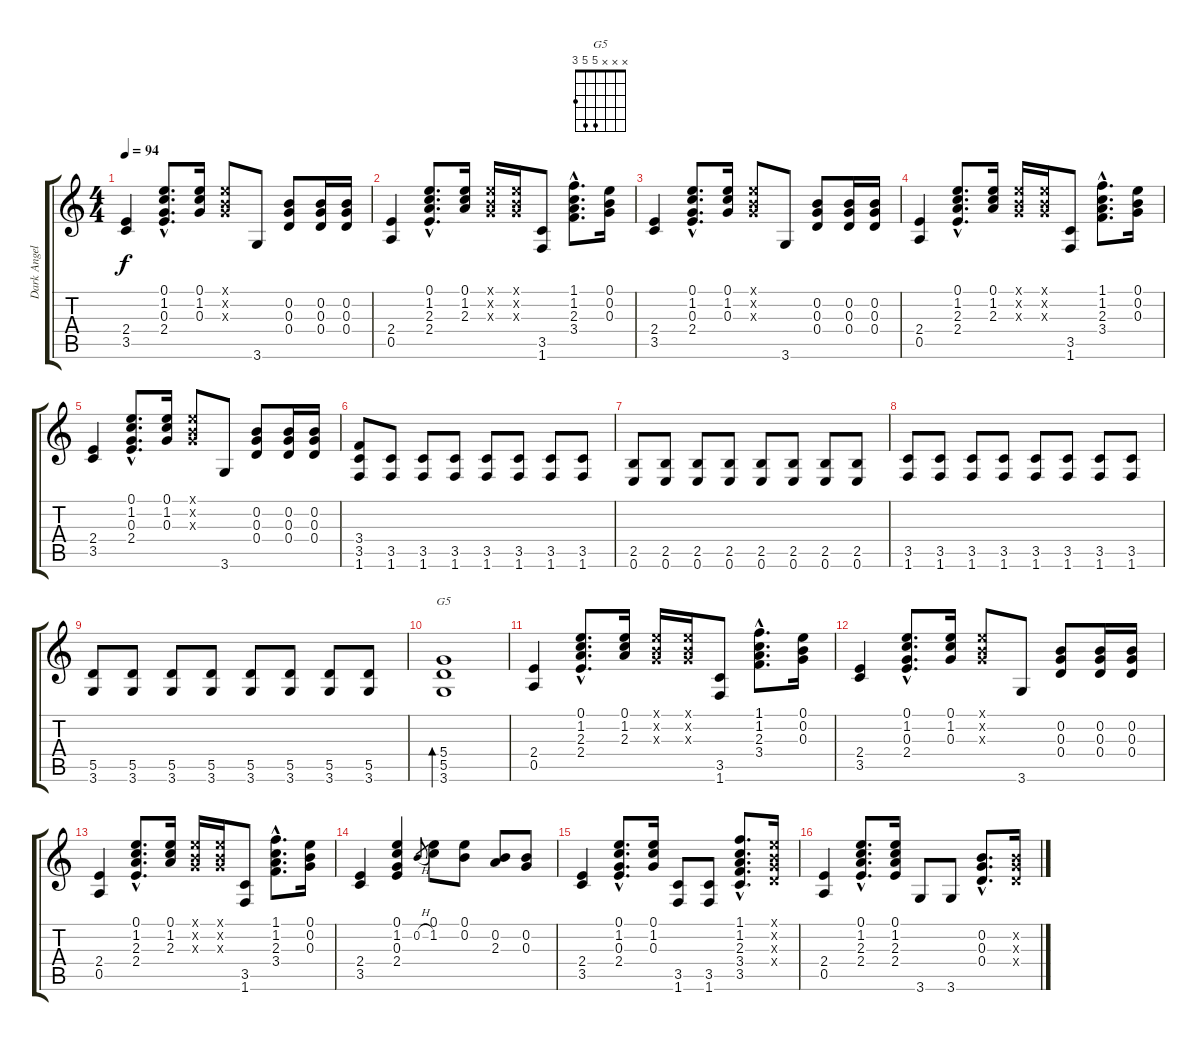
\track ("Dark Angel" "Dark Angel") {instrument acousticguitarnylon}
\staff {score tabs}
\tuning (E4 B3 G3 D3 A2 E2) {hide}
\chord ("G5" x x x 5 5 3)
\ts (4 4)
\tempo 94
\clef g2
\ks c
(2.4 3.5).4{dy f} (0.1{hac} 1.2{hac} 0.3{hac} 2.4{hac}).8{d} (0.1 1.2 0.3).16 (0.1{x} 0.2{x} 0.3{x}).8 3.6.8 (0.2 0.3 0.4).8 (0.2 0.3 0.4).16 (0.2 0.3 0.4).16 |
(2.4 0.5).4 (0.1{hac} 1.2{hac} 2.3{hac} 2.4{hac}).8{d} (0.1 1.2 2.3).16 (0.1{x} 0.2{x} 0.3{x}).16 (0.1{x} 0.2{x} 0.3{x}).16 (3.5 1.6).8 (1.1{hac} 1.2{hac} 2.3{hac} 3.4{hac}).8{d} (0.1 0.2 0.3).16 |
(2.4 3.5).4 (0.1{hac} 1.2{hac} 0.3{hac} 2.4{hac}).8{d} (0.1 1.2 0.3).16 (0.1{x} 0.2{x} 0.3{x}).8 3.6.8 (0.2 0.3 0.4).8 (0.2 0.3 0.4).16 (0.2 0.3 0.4).16 |
(2.4 0.5).4 (0.1{hac} 1.2{hac} 2.3{hac} 2.4{hac}).8{d} (0.1 1.2 2.3).16 (0.1{x} 0.2{x} 0.3{x}).16 (0.1{x} 0.2{x} 0.3{x}).16 (3.5 1.6).8 (1.1{hac} 1.2{hac} 2.3{hac} 3.4{hac}).8{d} (0.1 0.2 0.3).16 |
(2.4 3.5).4 (0.1{hac} 1.2{hac} 0.3{hac} 2.4{hac}).8{d} (0.1 1.2 0.3).16 (0.1{x} 0.2{x} 0.3{x}).8 3.6.8 (0.2 0.3 0.4).8 (0.2 0.3 0.4).16 (0.2 0.3 0.4).16 |
(3.4 3.5 1.6).8{instrument distortionguitar} (3.5 1.6).8 (3.5 1.6).8 (3.5 1.6).8 (3.5 1.6).8 (3.5 1.6).8 (3.5 1.6).8 (3.5 1.6).8 |
(2.5 0.6).8 (2.5 0.6).8 (2.5 0.6).8 (2.5 0.6).8 (2.5 0.6).8 (2.5 0.6).8 (2.5 0.6).8 (2.5 0.6).8 |
(3.5 1.6).8 (3.5 1.6).8 (3.5 1.6).8 (3.5 1.6).8 (3.5 1.6).8 (3.5 1.6).8 (3.5 1.6).8 (3.5 1.6).8 |
(5.5 3.6).8 (5.5 3.6).8 (5.5 3.6).8 (5.5 3.6).8 (5.5 3.6).8 (5.5 3.6).8 (5.5 3.6).8 (5.5 3.6).8 |
(5.4 5.5 3.6).1{bd 60 ch "G5"} |
(2.4 0.5).4 (0.1{hac} 1.2{hac} 2.3{hac} 2.4{hac}).8{d} (0.1 1.2 2.3).16 (0.1{x} 0.2{x} 0.3{x}).16 (0.1{x} 0.2{x} 0.3{x}).16 (3.5 1.6).8 (1.1{hac} 1.2{hac} 2.3{hac} 3.4{hac}).8{d} (0.1 0.2 0.3).16 |
(2.4 3.5).4 (0.1{hac} 1.2{hac} 0.3{hac} 2.4{hac}).8{d} (0.1 1.2 0.3).16 (0.1{x} 0.2{x} 0.3{x}).8 3.6.8 (0.2 0.3 0.4).8 (0.2 0.3 0.4).16 (0.2 0.3 0.4).16 |
(2.4 0.5).4 (0.1{hac} 1.2{hac} 2.3{hac} 2.4{hac}).8{d} (0.1 1.2 2.3).16 (0.1{x} 0.2{x} 0.3{x}).16 (0.1{x} 0.2{x} 0.3{x}).16 (3.5 1.6).8 (1.1{hac} 1.2{hac} 2.3{hac} 3.4{hac}).8{d} (0.1 0.2 0.3).16 |
(2.4 3.5).4 (0.1 1.2 0.3 2.4).4 0.2{h}.8{gr} (0.1 1.2).8 (0.1 0.2).8 (0.2 2.3).8 (0.2 0.3).8 |
(2.4 3.5).4 (0.1{hac} 1.2{hac} 0.3{hac} 2.4{hac}).8{d} (0.1 1.2 0.3).16 (3.5 1.6).8 (3.5 1.6).8 (1.1{hac} 1.2{hac} 2.3{hac} 3.4{hac} 3.5{hac}).8{d} (0.1{x} 0.2{x} 0.3{x} 0.4{x}).16 |
(2.4 0.5).4 (0.1{hac} 1.2{hac} 2.3{hac} 2.4{hac}).8{d} (0.1 1.2 2.3 2.4).16 3.6.8 3.6.8 (0.2{hac} 0.3{hac} 0.4{hac}).8{d} (0.2{x} 0.3{x} 0.4{x}).16
